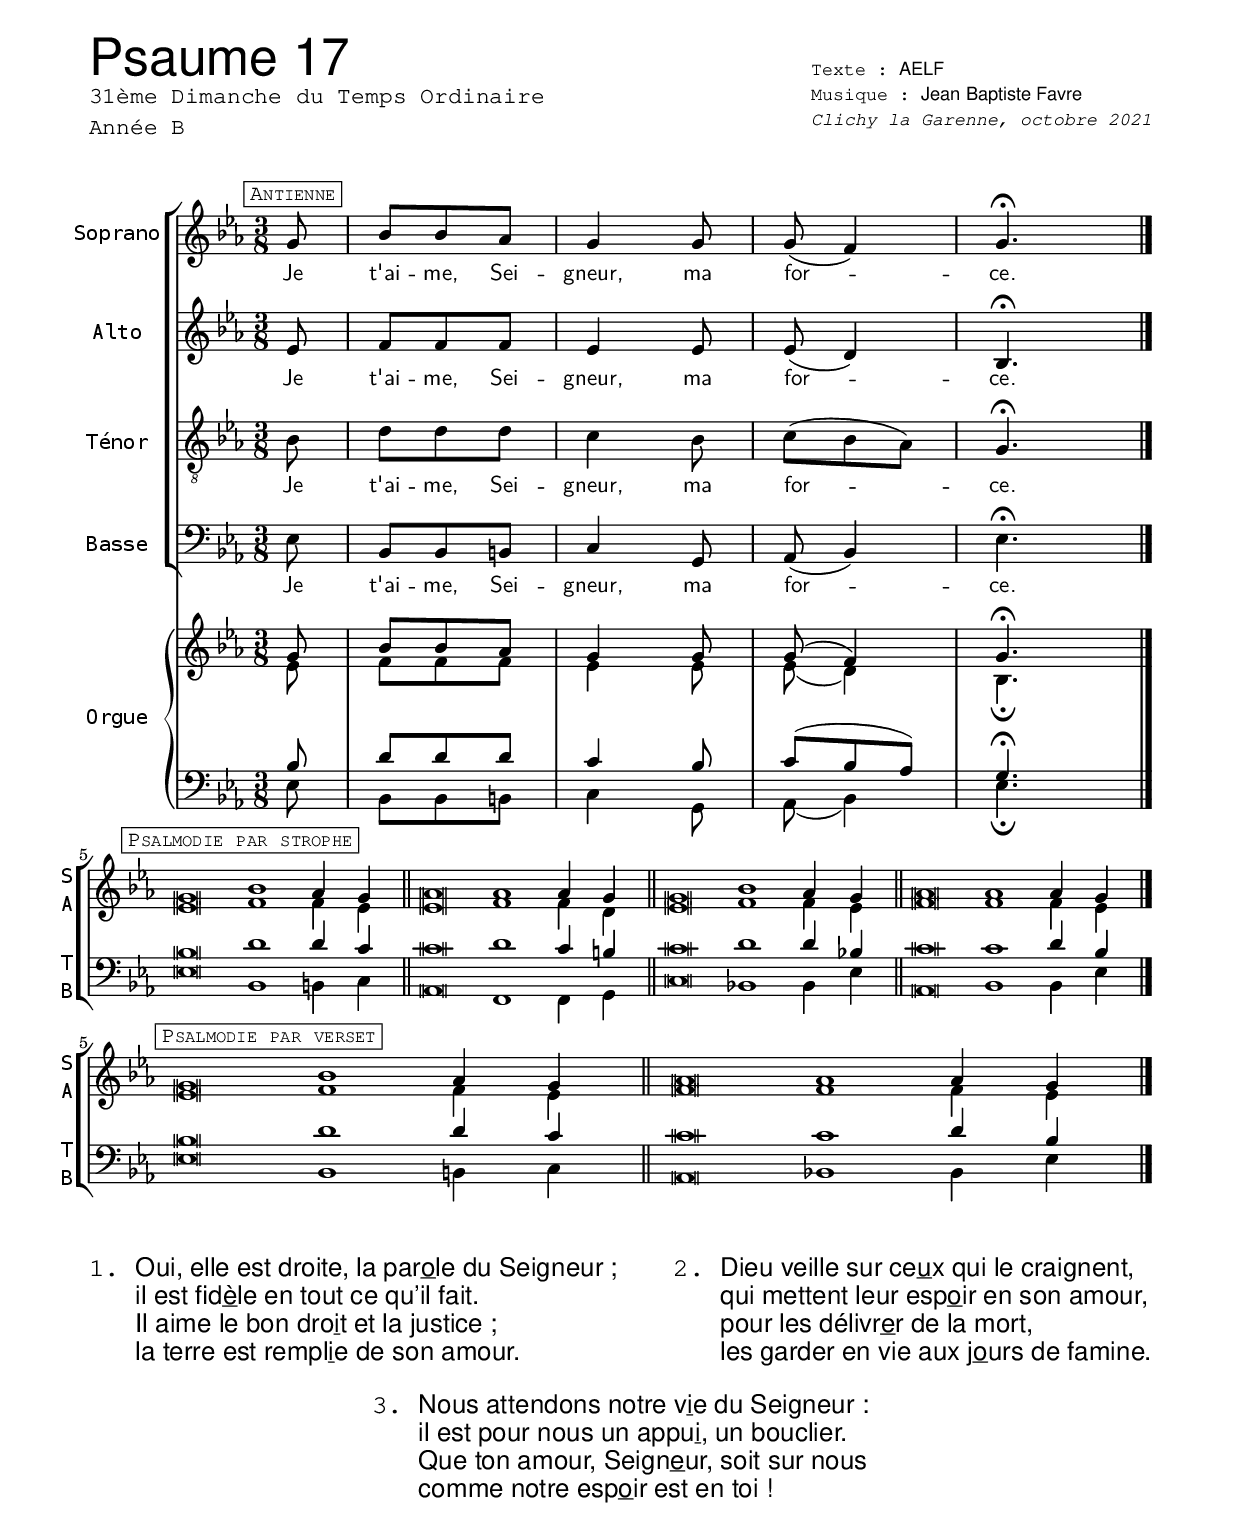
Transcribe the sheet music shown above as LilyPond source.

\version "2.18.2"
\language "english"
\include "../libs/commonFunctions.ily"

tempoVerseRallentando = {
  \set Score.tempoHideNote = ##t
  \tempo 4=60
}
tempoVerseAcelerando = {
  \set Score.tempoHideNote = ##t
  \tempo 2=120
}

scoreHeader = \header {
  title = "Psaume 17"
  subtitle = \markup { \column { "31ème Dimanche du Temps Ordinaire" "Année B" }}
  composer = "Jean Baptiste Favre"
  poet = "AELF"
  date = "Clichy la Garenne, octobre 2021"
}

global = {
  \key ef \major
  \time 3/8
}

%%%%%%%%%%%%%%%%%%%%%%%%%%%%%%
%%%%%%%%%% Antiphon %%%%%%%%%%
%%%%%%%%%%%%%%%%%%%%%%%%%%%%%%

antiphonRythm = {
 \partial 8 s8 s4.*4 \bar "|." \break
}
antiphonMusicSoprano = \relative c'' {
  \markCustom "Antienne"
  \partial 8 g8 bf8 bf af g4 g8 g8 (f4) g4.
  }

antiphonMusicAlto = \relative c' {
  \partial 8 ef8 f f f ef4 ef8 ef (d4) bf4.
  }

antiphonMusicTenor =  \relative c' {
  \partial 8 bf8 d d d c4 bf8 c8 (bf af) g4.
  }

antiphonMusicBass =  \relative c {
  \partial 8 ef8 bf bf b c4 g8 af (bf4) ef4.
  }

antiphonLyrics = \lyricmode {
  Je t'ai -- me, Sei -- gneur, ma for -- ce.
  }

antiphonLyricsSoprano = \antiphonLyrics
antiphonLyricsAlto = \antiphonLyrics
antiphonLyricsTenor = \antiphonLyrics
antiphonLyricsBass = \antiphonLyrics

%%%%%%%%%%%%%%%%%%%%%%%%%%%%%%%%%%%%%%%%%%%%%%
%%%%%%%%%%          Verses          %%%%%%%%%%
%%%%%%%%%%%%%%%%%%%%%%%%%%%%%%%%%%%%%%%%%%%%%%
verseStropheRythm = {
  \accidentalStyle forget
  \once \override Score.RehearsalMark.break-align-symbols = #'(clef)
  \markCustom "Psalmodie par strophe" \cadenzaOn
  \tempoVerseAcelerando s\breve s1 \tempoVerseRallentando s4 s4 \bar "||"
  \tempoVerseAcelerando s\breve s1 \tempoVerseRallentando s4 s4 \bar "||"
  \tempoVerseAcelerando s\breve s1 \tempoVerseRallentando s4 s4 \bar "||"
  \tempoVerseAcelerando s\breve s1 \tempoVerseRallentando s4 s4 \bar "|." \break
}
verseRythm = {
  \markCustom "Psalmodie par verset" \cadenzaOn
  \tempoVerseAcelerando s\breve s1 \tempoVerseRallentando s4 s4 \bar "||"
  \tempoVerseAcelerando s\breve s1 \tempoVerseRallentando s4 s4 \bar "|."
}
verseStropheMusicSoprano = \relative c'' {
  g\breve bf1 af4 g
  af\breve af1 af4 g
  g\breve bf1 af4 g
  af\breve af1 af4 g
  }
verseMusicSoprano = \relative c'' {
  g\breve bf1 af4 g
  af\breve af1 af4 g
  }
verseStropheMusicAlto = \relative c' {
  ef\breve f1 f4 ef
  ef\breve f1 f4 d
  ef\breve f1 f4 ef
  f\breve f1 f4 ef
  }
verseMusicAlto = \relative c' {
  ef\breve f1 f4 ef
  f\breve f1 f4 ef
  }

verseStropheMusicTenor = \relative c' {
  bf\breve d1 d4 c
  c\breve d1 c4 b
  c\breve d1 d4 bf
  c\breve c1 d4 bf
  }
verseMusicTenor = \relative c' {
  bf\breve d1 d4 c
  c\breve c1 d4 bf
  }

verseStropheMusicBass = \relative c {
  ef\breve bf1 b4 c4
  af\breve f1 f4 g
  c\breve bf1 bf4 ef
  af,\breve bf1 bf4 ef
  }
verseMusicBass = \relative c {
  ef\breve bf1 b4 c4
  af\breve bf1 bf4 ef
  }

verseLyrics = \markuplist {
  \override #'(font-family . sans)
  \override #'(font-size . 2)
  \column {
    \fill-line {
      \left-column{
        \concat { \typewriter "1. " "Oui, elle est droite, la par" \underline o "le du Seigneur&nbsp;;"}
        \concat { \typewriter "   " "il est fid" \underline è "le en tout ce qu’il fait."}
        \concat { \typewriter "   " "Il aime le bon dro" \underline i "t et la justice&nbsp;;"}
        \concat { \typewriter "   " "la terre est rempl" \underline i "e de son amour."}
      }
      \hspace #1
      \left-column{
        \concat { \typewriter "2. " "Dieu veille sur ce" \underline u "x qui le craignent,"}
        \concat { \typewriter "   " "qui mettent leur esp" \underline o "ir en son amour,"}
        \concat { \typewriter "   " "pour les délivr" \underline e "r de la mort,"}
        \concat { \typewriter "   " "les garder en vie aux j" \underline o "urs de famine."}
      }
    }
    \vspace #1
    \fill-line {
      \column {
        \concat { \typewriter "3. " "Nous attendons notre v" \underline i "e du Seigneur&nbsp;:"}
        \concat { \typewriter "   " "il est pour nous un appu" \underline i ", un bouclier."}
        \concat { \typewriter "   " "Que ton amour, Seign" \underline e "ur, soit sur nous"}
        \concat { \typewriter "   " "comme notre esp" \underline o "ir est en toi&nbsp;!"}
      }
    }
  }
}

%%%%%%%%%%%%%%%%%%%%%%%%%%%%%%%%%%%%%%%%%%%%%%%%%%%%%%%%%%%%%%%%%%%%%
%%%%%%%%%%%%%%%%%%%          Draw score          %%%%%%%%%%%%%%%%%%%%
%%%%%%%%%%%%%%%%%%%%%%%%%%%%%%%%%%%%%%%%%%%%%%%%%%%%%%%%%%%%%%%%%%%%%
% Load Piano settings & layout
partition = {
  <<
    % Antienne à 4 voix mixtes
    %\include "../libs/layouts/commonAntiphonFourVoices.ily"
    \new ChoirStaff = "Antophon4Voices" <<
      \new Staff = "AntiphonSopranoStaff" <<
        \once \override Staff.VerticalAxisGroup.remove-first = ##t
        \set Staff.instrumentName = "Soprano"
        \clef "treble"
        \new Dynamics \antiphonRythm
        \new Voice = "antiphonSoprano" { \global \antiphonMusicSoprano\fermata}
        \new Lyrics \lyricsto "antiphonSoprano" { \antiphonLyricsSoprano }
      >>
      \new Staff = "AntiphonAltoStaff" <<
        \once \override Staff.VerticalAxisGroup.remove-first = ##t
        \set Staff.instrumentName = "Alto"
        \clef "treble"
        \new Dynamics \antiphonRythm
        \new Voice = "antiphonAlto" { \global \antiphonMusicAlto\fermata }
        \new Lyrics \lyricsto "antiphonAlto" { \antiphonLyricsAlto }
      >>
      \new Staff = "AntiphonTenorStaff" <<
        \once \override Staff.VerticalAxisGroup.remove-first = ##t
        \set Staff.instrumentName = "Ténor"
        \clef "treble_8"
        \new Dynamics \antiphonRythm
        \new Voice = "antiphonTenor" { \global \antiphonMusicTenor\fermata }
        \new Lyrics \lyricsto "antiphonTenor" { \antiphonLyricsTenor }
      >>
      \new Staff  = "AntiphonBassStaff" <<
        \once \override Staff.VerticalAxisGroup.remove-first = ##t
        \set Staff.instrumentName = "Basse"
        \clef "bass"
        \new Dynamics \antiphonRythm
        \new Voice = "AntiphonBass" { \global \antiphonMusicBass\fermata }
        \new Lyrics \lyricsto "AntiphonBass" { \antiphonLyricsBass }
      >>
    >>
    %\include "../libs/layouts/commonPiano.ily"
    \new PianoStaff
    <<
      \set PianoStaff.instrumentName = #"Orgue"
      \new Staff <<
        \set Staff.printPartCombineTexts = ##f
        \once \override Staff.VerticalAxisGroup.remove-first = ##t
        \clef treble
        \new Voice = "soprani" {\global \voiceOne \antiphonMusicSoprano\fermata }
        \new Voice = "alti" {\global \voiceTwo \antiphonMusicAlto\fermata }
      >>
      \new Staff <<
        \set Staff.printPartCombineTexts = ##f
        \once \override Staff.VerticalAxisGroup.remove-first = ##t
        \clef bass
        \new Voice = "tenors" {\global \voiceThree \antiphonMusicTenor\fermata }
        \new Voice = "bass" {\global \voiceFour \antiphonMusicBass\fermata }
      >>
    >>
    % Psalmodie à 4 voix mixtes
    %\include "../libs/layouts/commonVerseFourVoices.ily"
    \new ChoirStaff = "versePsalmody"
    <<
      \new Staff = "verseSopranoAlto" <<
        \set Staff.shortInstrumentName = \markup { \right-column { "S" "A" } }
        \once \override Staff.VerticalAxisGroup.remove-first = ##t
        \global
        \clef treble
        \new Dynamics {\silence \antiphonMusicSoprano \verseStropheRythm \verseRythm}
        \new Voice = "verseSoprano" << \voiceOne {\silence \antiphonMusicSoprano \cadenzaOn \verseStropheMusicSoprano \verseMusicSoprano } >>
        \new Voice = "verseAlto" << \voiceTwo {\silence \antiphonMusicSoprano \cadenzaOn \verseStropheMusicAlto \verseMusicAlto } >>
      >>
      \new Staff = "verseTenorBass" <<
        \set Staff.shortInstrumentName = \markup { \right-column { "T" "B" } }
        \once \override Staff.VerticalAxisGroup.remove-first = ##t
        \global
        \clef bass
        \new Dynamics {\silence \antiphonMusicSoprano \verseStropheRythm \verseRythm}
        \new Voice = "verseTenor" << \voiceOne {\silence \antiphonMusicSoprano \cadenzaOn \verseStropheMusicTenor \verseMusicTenor } >>
        \new Voice = "verseBass" << \voiceTwo {\silence \antiphonMusicSoprano \cadenzaOn \verseStropheMusicBass \verseMusicBass } >>
      >>
    >>
  >>
}
%%%%%%%%%%%%% PARTITION VISUELLE %%%%%%%%%%%%%
% PDF output
\paper {
  top-margin = 1.5\cm
  bottom-margin = 1.5\cm
  left-margin = 1.5\cm
  right-margin = 1.5\cm
  markup-system-spacing = #'((basic-distance . 10)
     (minimum-distance . 10)
     (padding . 5)
     (stretchability . 5))
 system-system-spacing = #'((basic-distance . 5)
     (minimum-distance . 5)
     (padding . 1)
     (stretchability . 5))
  #(define fonts
    (set-global-fonts
     #:music "emmentaler"
     #:brace "emmentaler"
     #:roman "Latin Modern Roman"
     #:sans "Cantarell"
    ))
  #(include-special-characters)
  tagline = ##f
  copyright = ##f
  scoreTitleMarkup = \markup \columns {
    \fill-line {
      \column {
        \line {
          \left-column {
            \fontsize #8 \sans \fromproperty #'header:title
            \fontsize #1 \typewriter \fromproperty #'header:subtitle
          }
        }
      }
      \column {
        \line {
          \fontsize #-1
          \left-column {
            \line { \concat { \typewriter "Texte&nbsp;: " \sans \fromproperty #'header:poet \bold " " } }
            \line { \concat { \typewriter "Musique&nbsp;: " \sans \fromproperty #'header:composer \bold " " } }
            \typewriter \italic \fromproperty #'header:date
          }
        }
      }
    }
  }
}

#(set-global-staff-size 18)
\score {
  \partition
  \layout {
      ragged-last = ##f
      \context {
          \Staff
          \RemoveEmptyStaves
          \override NoteHead #'style = #'altdefault
          \override InstrumentName #'font-name = #"Monospace Regular"
      }
      \context {
          \PianoStaff
          \RemoveEmptyStaves
          \override NoteHead #'style = #'altdefault
          \override InstrumentName #'font-name = #"Monospace Regular"
      }
      \context {
          \ChoirStaff
          \RemoveEmptyStaves
          \override NoteHead #'style = #'altdefault
          \override InstrumentName #'font-name = #"Monospace Regular"
      }
      \override LyricText #'font-name = #"Latin Modern Sans"
      \override Score.RehearsalMark.font-family = #'typewriter
  }
  \scoreHeader
}
\verseLyrics

% Midi output
partitionStrophe = {
      \new PianoStaff = "antiphonMusic"
      <<
        \new Staff <<
          \global \clef treble
          \new Dynamics \antiphonRythm
          \new Voice = "antiphonMusicSoprano" \antiphonMusicSoprano
          \new Voice = "antiphonMusicAlto" \antiphonMusicAlto
        >>
        \new Staff <<
          \global \clef bass
          \new Dynamics \antiphonRythm
          \new Voice = "antiphonMusicTenor" \antiphonMusicTenor
          \new Voice = "antiphonMusicBass" \antiphonMusicBass
        >>
      >>
      \new ChoirStaff = "verseMusic"
      <<
        \new Staff = "verseMusicSA"
        <<
          \global
          \clef treble
          \new Dynamics {\verseStropheRythm}
          \new Voice = "verseMusicSoprano" \verseStropheMusicSoprano
          \new Voice = "verseMusicAlto" \verseStropheMusicAlto
        >>
        \new Staff = "verseMusicTB"
        <<
          \global
          \clef bass
          \new Dynamics {\verseStropheRythm}
          \new Voice = "verseMusicTenor" \verseStropheMusicTenor
          \new Voice = "verseMusicBass" \verseStropheMusicBass
        >>
      >>
    }
partitionVerset = {
      \new PianoStaff = "antiphonMusic"
      <<
        \new Staff <<
          \global \clef treble
          \new Dynamics \antiphonRythm
          \new Voice = "antiphonMusicSoprano" \antiphonMusicSoprano
          \new Voice = "antiphonMusicAlto" \antiphonMusicAlto
        >>
        \new Staff <<
          \global \clef bass
          \new Dynamics \antiphonRythm
          \new Voice = "antiphonMusicTenor" \antiphonMusicTenor
          \new Voice = "antiphonMusicBass" \antiphonMusicBass
        >>
      >>
      \new ChoirStaff = "verseMusic"
      <<
        \new Staff = "verseMusicSA"
        <<
          \global
          \clef treble
          \new Dynamics {\verseRythm}
          \new Voice = "verseMusicSoprano" \verseMusicSoprano
          \new Voice = "verseMusicAlto" \verseMusicAlto
        >>
        \new Staff = "verseMusicTB"
        <<
          \global
          \clef bass
          \new Dynamics {\verseRythm}
          \new Voice = "verseMusicTenor" \verseMusicTenor
          \new Voice = "verseMusicBass" \verseMusicBass
        >>
      >>
    }

\book {
\bookOutputSuffix "Verset"
\score {
  <<
    \keepWithTag #'audio \unfoldRepeats \partitionVerset
    \context Staff = "Soprano" {
      \set Score.midiMinimumVolume = #0.5
      \set Score.midiMaximumVolume = #0.7
      \set Staff.midiMinimumVolume = #0.8
      \set Staff.midiMaximumVolume = #1
    }
    \context Voice = "Soprano" {
      \set Score.midiMinimumVolume = #0.5
      \set Score.midiMaximumVolume = #0.7
      \set Staff.midiMinimumVolume = #0.8
      \set Staff.midiMaximumVolume = #1
    }
  >>
  \midi { \set midiMergeUnisons = ##t  \tempo 4. = 55}
}
}
\book {
\bookOutputSuffix "Strophe"
\score {
  <<
    \keepWithTag #'audio \unfoldRepeats \partitionStrophe
    \context Staff = "Soprano" {
      \set Score.midiMinimumVolume = #0.5
      \set Score.midiMaximumVolume = #0.7
      \set Staff.midiMinimumVolume = #0.8
      \set Staff.midiMaximumVolume = #1
    }
    \context Voice = "Soprano" {
      \set Score.midiMinimumVolume = #0.5
      \set Score.midiMaximumVolume = #0.7
      \set Staff.midiMinimumVolume = #0.8
      \set Staff.midiMaximumVolume = #1
    }
  >>
  \midi { \set midiMergeUnisons = ##t \tempo 4. = 55}
}
}